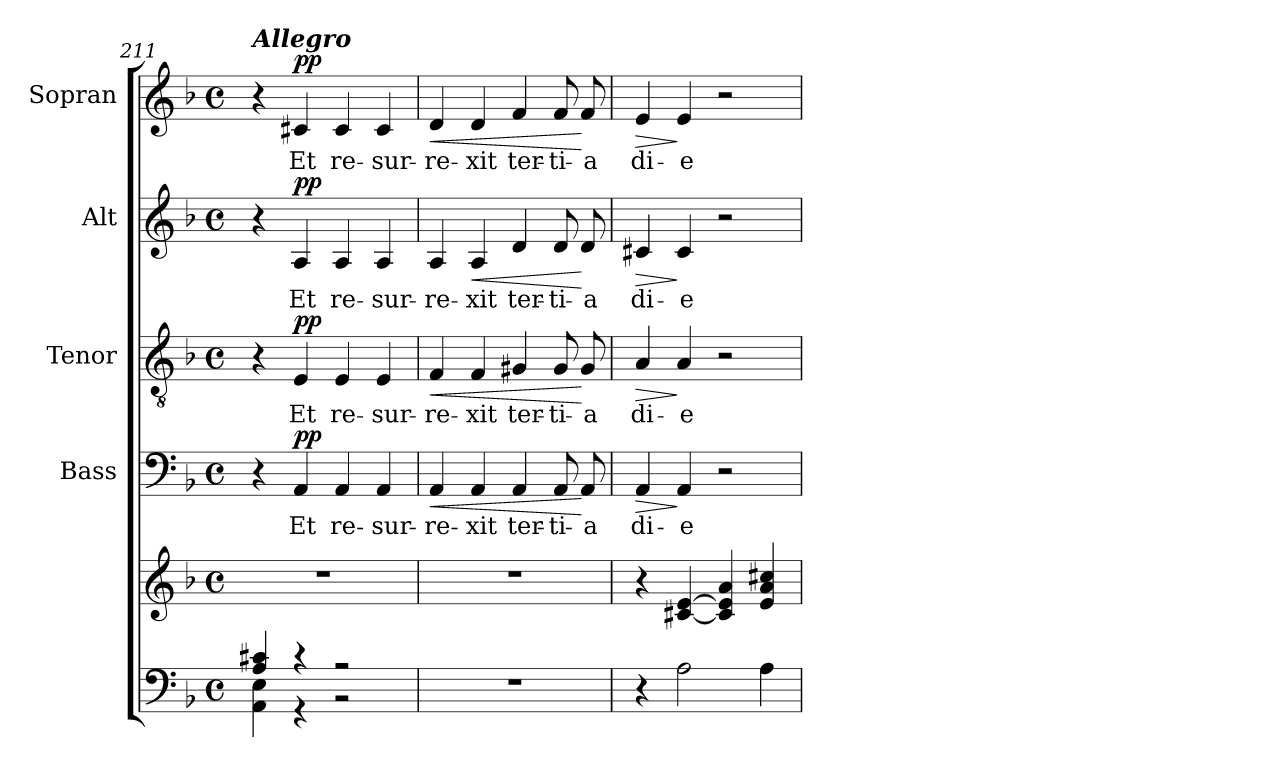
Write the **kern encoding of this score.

**kern	**kern	**kern	**text	**dynam	**kern	**text	**dynam	**kern	**text	**dynam	**kern	**text	**dynam
*part5	*part5	*part4	*part4	*part4	*part3	*part3	*part3	*part2	*part2	*part2	*part1	*part1	*part1
*staff6	*staff5	*staff4	*staff4	*staff4	*staff3	*staff3	*staff3	*staff2	*staff2	*staff2	*staff1	*staff1	*staff1
*	*	*I"Bass	*	*	*I"Tenor	*	*	*I"Alt	*	*	*I"Sopran	*	*
*	*	*I'B.	*	*	*I'T.	*	*	*I'A.	*	*	*I'S.	*	*
*clefF4	*clefG2	*clefF4	*	*	*clefGv2	*	*	*clefG2	*	*	*clefG2	*	*
*k[b-]	*k[b-]	*k[b-]	*	*	*k[b-]	*	*	*k[b-]	*	*	*k[b-]	*	*
*F:	*F:	*F:	*	*	*F:	*	*	*F:	*	*	*F:	*	*
*M4/4	*M4/4	*M4/4	*	*	*M4/4	*	*	*M4/4	*	*	*M4/4	*	*
*met(c)	*met(c)	*met(c)	*	*	*met(c)	*	*	*met(c)	*	*	*met(c)	*	*
=211	=211	=211	=211	=211	=211	=211	=211	=211	=211	=211	=211	=211	=211
*^	*	*	*	*	*	*	*	*	*	*	*	*	*
!	!	!	!	!	!	!	!	!	!	!	!	!LO:TX:a:Bi:t=Allegro	!	!
4A/ 4c#X/	4AA\ 4E\	1r	4r	.	.	4r	.	.	4r	.	.	4r	.	.
!	!	!	!	!LO:LY:b	!LO:DY:a	!	!LO:LY:b	!LO:DY:a	!	!LO:LY:b	!LO:DY:a	!	!LO:LY:b	!LO:DY:b
4r	4r	.	4AA/	Et	pp	4E/	Et	pp	4A/	Et	pp	4c#X/	Et	pp
!	!	!	!	!LO:LY:b	!	!	!LO:LY:b	!	!	!LO:LY:b	!	!	!LO:LY:b	!
2r	2r	.	4AA/	re-	.	4E/	re-	.	4A/	re-	.	4c#/	re-	.
!	!	!	!	!LO:LY:b	!	!	!LO:LY:b	!	!	!LO:LY:b	!	!	!LO:LY:b	!
.	.	.	4AA/	-sur-	.	4E/	-sur-	.	4A/	-sur-	.	4c#/	-sur-	.
*v	*v	*	*	*	*	*	*	*	*	*	*	*	*	*
=212	=212	=212	=212	=212	=212	=212	=212	=212	=212	=212	=212	=212	=212
!	!	!	!LO:LY:b	!LO:HP:b	!	!LO:LY:b	!LO:HP:b	!	!LO:LY:b	!	!	!LO:LY:b	!LO:HP:b
1r	1r	4AA/	-re-	<	4F/	-re-	<	4A/	-re-	.	4d/	-re-	<
!	!	!	!LO:LY:b	!	!	!LO:LY:b	!	!	!LO:LY:b	!LO:HP:b	!	!LO:LY:b	!
.	.	4AA/	-xit	.	4F/	-xit	.	4A/	-xit	<	4d/	-xit	.
!	!	!	!LO:LY:b	!	!	!LO:LY:b	!	!	!LO:LY:b	!	!	!LO:LY:b	!
.	.	4AA/	ter-	.	4G#X/	ter-	.	4d/	ter-	.	4f/	ter-	.
!	!	!	!LO:LY:b	!	!	!LO:LY:b	!	!	!LO:LY:b	!	!	!LO:LY:b	!
.	.	8AA/	-ti-	.	8G#/	-ti-	.	8d/	-ti-	.	8f/	-ti-	.
!	!	!	!LO:LY:b	!	!	!LO:LY:b	!	!	!LO:LY:b	!	!	!LO:LY:b	!
.	.	8AA/	-a	[	8G#/	-a	[	8d/	-a	[	8f/	-a	[
!!LO:PB:g=z
=213	=213	=213	=213	=213	=213	=213	=213	=213	=213	=213	=213	=213	=213
!	!	!	!LO:LY:b	!LO:HP:b	!	!LO:LY:b	!LO:HP:b	!	!LO:LY:b	!LO:HP:b	!	!LO:LY:b	!LO:HP:b
4r	4r	4AA/	di-	>	4A/	di-	>	4c#X/	di-	>	4e/	di-	>
!	!	!	!LO:LY:b	!	!	!LO:LY:b	!	!	!LO:LY:b	!	!	!LO:LY:b	!
2A\	[4c#X/ [4e/	4AA/	-e	]	4A/	-e	]	4c#/	-e	]	4e/	-e	]
.	4c#/] 4e/] 4a/	2r	.	.	2r	.	.	2r	.	.	2r	.	.
4A\	4e/ 4a/ 4cc#X/	.	.	.	.	.	.	.	.	.	.	.	.
=	=	=	=	=	=	=	=	=	=	=	=	=	=
*-	*-	*-	*-	*-	*-	*-	*-	*-	*-	*-	*-	*-	*-
